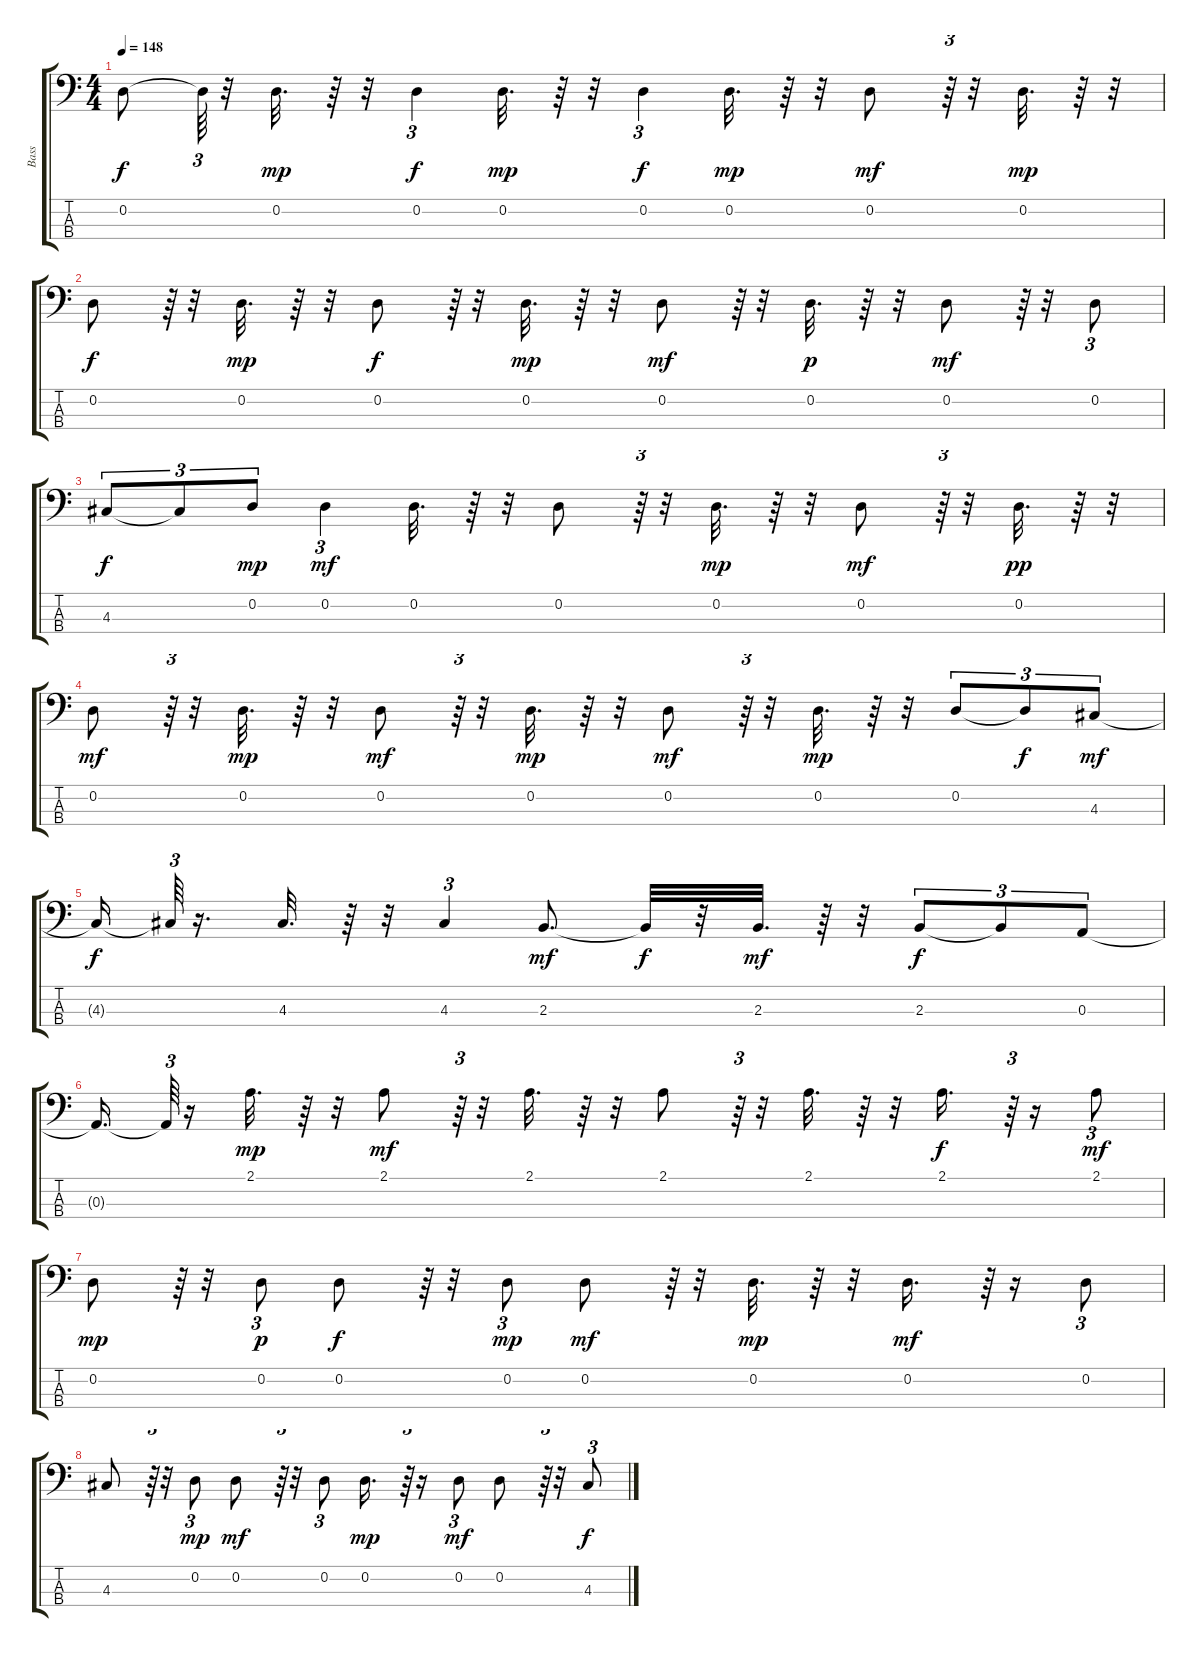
\track ("Bass" "Bass") {instrument electricbassfinger}
\staff {score tabs}
\tuning (G2 D2 A1 E1) {hide}
\ts (4 4)
\tempo 148
\clef f4
\ks c
0.2{t}.8{dy f} 0.2{t}.64{tu (3 2)} r.32 0.2.32{d dy mp} r.64 r.32 0.2.4{tu (3 2) dy f} 0.2.32{d dy mp} r.64 r.32 0.2.4{tu (3 2) dy f} 0.2.32{d dy mp} r.64 r.32 0.2.8{dy mf} r.64{tu (3 2)} r.32 0.2.32{d dy mp} r.64 r.32 |
0.2.8{dy f} r.64{tu (3 2)} r.32 0.2.32{d dy mp} r.64 r.32 0.2.8{dy f} r.64{tu (3 2)} r.32 0.2.32{d dy mp} r.64 r.32 0.2.8{dy mf} r.64{tu (3 2)} r.32 0.2.32{d dy p} r.64 r.32 0.2.8{dy mf} r.64{tu (3 2)} r.32 0.2.8{tu (3 2)} |
4.3.8{tu (3 2) dy f} 4.3{t}.8{tu (3 2)} 0.2.8{tu (3 2) dy mp} 0.2.4{tu (3 2) dy mf} 0.2.32{d} r.64 r.32 0.2.8 r.64{tu (3 2)} r.32 0.2.32{d dy mp} r.64 r.32 0.2.8{dy mf} r.64{tu (3 2)} r.32 0.2.32{d dy pp} r.64 r.32 |
0.2.8{dy mf} r.64{tu (3 2)} r.32 0.2.32{d dy mp} r.64 r.32 0.2.8{dy mf} r.64{tu (3 2)} r.32 0.2.32{d dy mp} r.64 r.32 0.2.8{dy mf} r.64{tu (3 2)} r.32 0.2.32{d dy mp} r.64 r.32 0.2.8{tu (3 2)} 0.2{t}.8{tu (3 2) dy f} 4.3.8{tu (3 2) dy mf} |
4.3{t}.16{dy f} 4.3{t}.64{tu (3 2)} r.16{d} 4.3.32{d} r.64 r.32 4.3.4{tu (3 2)} 2.3.8{d dy mf} 2.3{t}.32{dy f} r.32 2.3.32{d dy mf} r.64 r.32 2.3.8{tu (3 2) dy f} 2.3{t}.8{tu (3 2)} 0.3.8{tu (3 2)} |
0.3{t}.16{d} 0.3{t}.64{tu (3 2)} r.16 2.1.32{d dy mp} r.64 r.32 2.1.8{dy mf} r.64{tu (3 2)} r.32 2.1.32{d} r.64 r.32 2.1.8 r.64{tu (3 2)} r.32 2.1.32{d} r.64 r.32 2.1.16{d dy f} r.64{tu (3 2)} r.16 2.1.8{tu (3 2) dy mf} |
0.2.8{dy mp} r.64{tu (3 2)} r.32 0.2.8{tu (3 2) dy p} 0.2.8{dy f} r.64{tu (3 2)} r.32 0.2.8{tu (3 2) dy mp} 0.2.8{dy mf} r.64{tu (3 2)} r.32 0.2.32{d dy mp} r.64 r.32 0.2.16{d dy mf} r.64{tu (3 2)} r.16 0.2.8{tu (3 2)} |
4.3.8 r.64{tu (3 2)} r.32 0.2.8{tu (3 2) dy mp} 0.2.8{dy mf} r.64{tu (3 2)} r.32 0.2.8{tu (3 2)} 0.2.16{d dy mp} r.64{tu (3 2)} r.16 0.2.8{tu (3 2) dy mf} 0.2.8 r.64{tu (3 2)} r.32 4.3.8{tu (3 2) dy f}
